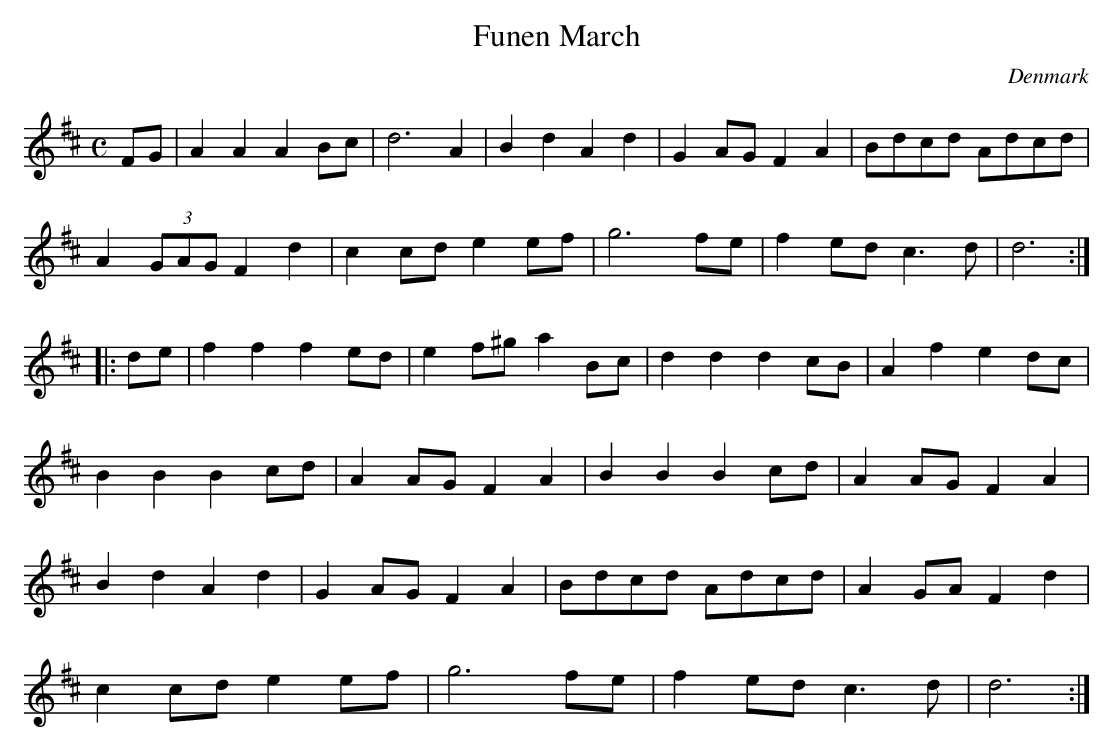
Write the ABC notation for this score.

X:1
T:Funen March
L:1/8
M:C
O:Denmark
K:D major
FG|A2A2A2Bc|d6A2|B2d2A2d2|G2AG F2A2|Bdcd Adcd|
A2 (3GAG F2d2|c2cd e2ef|g6fe|f2ed c3d|d6::
de|f2f2f2ed|e2f^g a2Bc|d2d2d2cB|A2f2e2dc|
B2B2B2cd|A2AG F2A2|B2B2B2cd|A2AG F2A2|
B2d2A2d2|G2AG F2A2|Bdcd Adcd|A2GA F2d2|
c2cd e2ef|g6fe|f2ed c3d|d6:|
